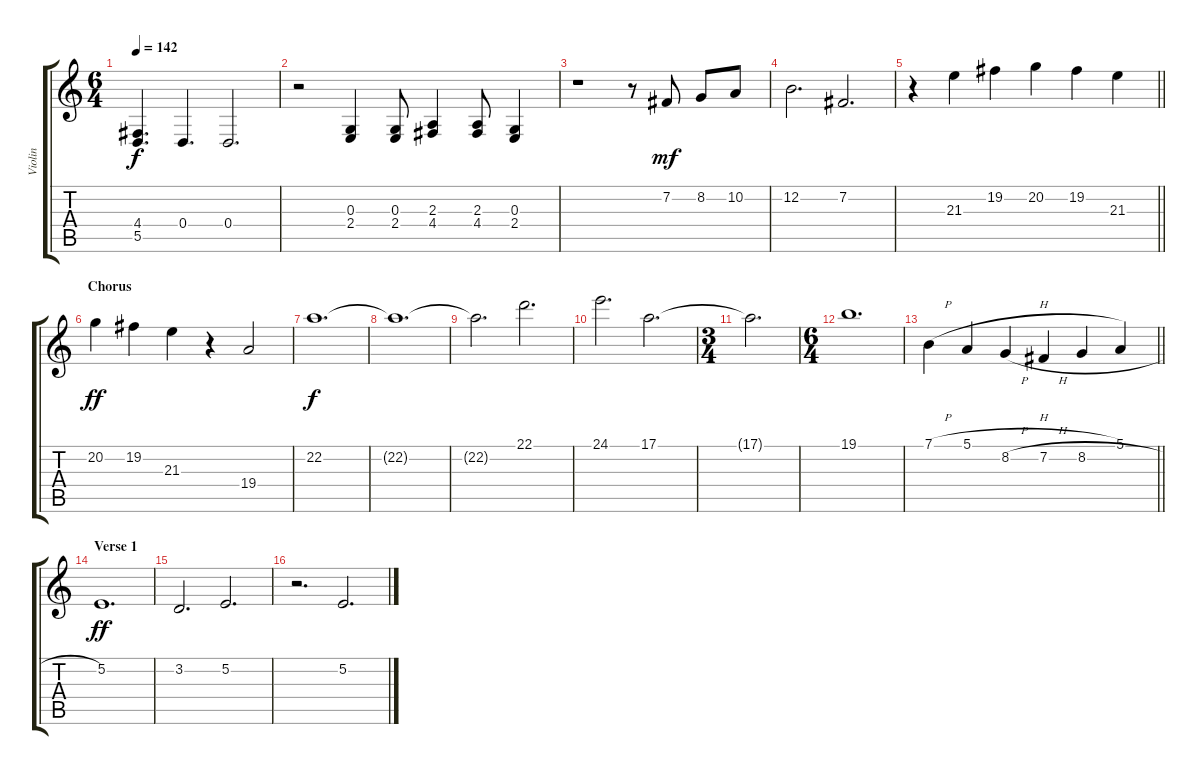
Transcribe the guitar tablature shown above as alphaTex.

\track ("Violin" "Violin") {instrument synthstrings2}
\staff {score tabs}
\tuning (E4 B3 G3 D3 A2 E2) {hide}
\ts (6 4)
\tempo 142
\clef g2
\ks c
(4.4 5.5).4{d dy f} 0.4.4{d} 0.4.2{d} |
r.2 (0.3 2.4).4 (0.3 2.4).8 (2.3 4.4).4 (2.3 4.4).8 (0.3 2.4).4 |
r.1 r.8 7.2.8{dy mf volume 14} 8.2.8 10.2.8 |
12.2.2{d} 7.2.2{d} |
\barLineRight lightlight
r.4 21.3.4 19.2.4 20.2.4 19.2.4 21.3.4 |
\section ("" "Chorus")
20.2.4{dy ff} 19.2.4 21.3.4 r.4 19.4.2 |
22.2.1{d dy f volume 12} |
22.2{t}.1{d} |
22.2{t}.2{d} 22.1.2{d} |
24.1.2{d} 17.1.2{d} |
\ts (3 4)
17.1{t}.2{d} |
\ts (6 4)
19.1.1{d} |
\barLineRight lightlight
7.1{h}.4{volume 14 instrument stringensemble1} 5.1{h}.4 8.2{h}.4 7.2{h}.4 8.2{h}.4 5.1.4 |
\section ("" "Verse 1")
5.2.1{d dy ff volume 12 instrument synthstrings2} |
3.2.2{d} 5.2.2{d} |
r.2{d} 5.2.2{d}
